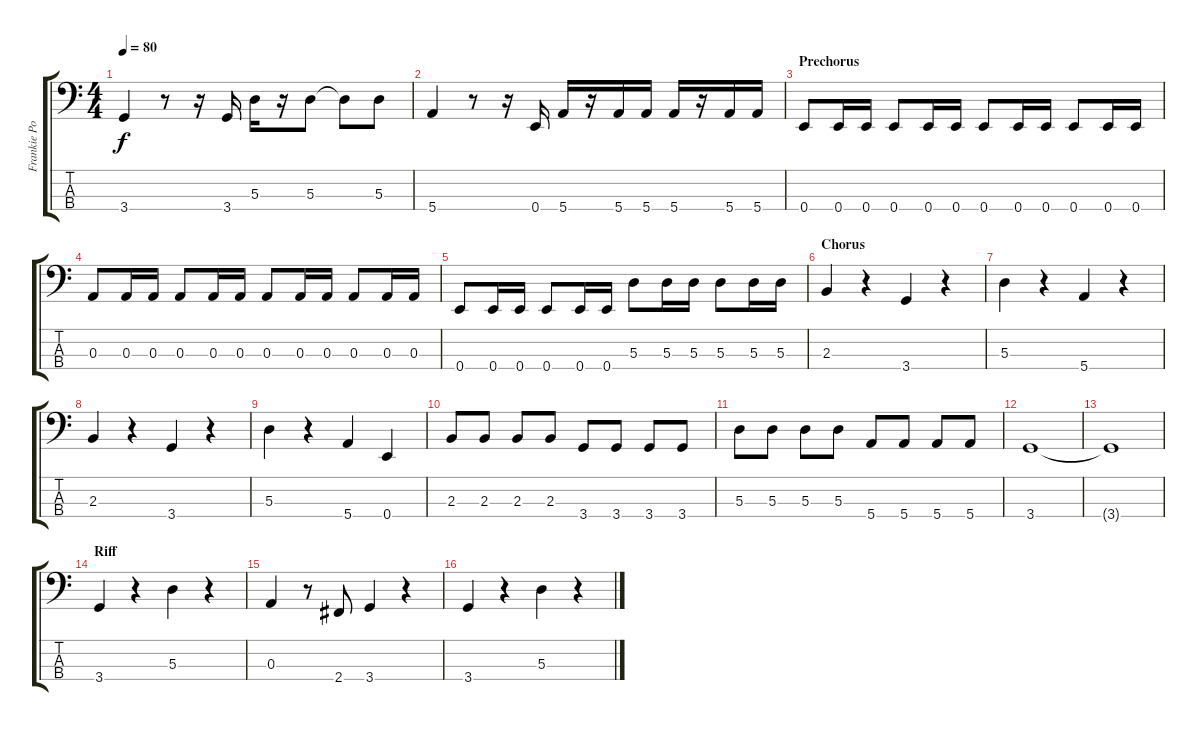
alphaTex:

\track ("Frankie Poullain" "Frankie Po") {instrument electricbasspick}
\staff {score tabs}
\tuning (G2 D2 A1 E1) {hide}
\ts (4 4)
\tempo 80
\clef f4
\ks c
3.4.4{dy f} r.8 r.16 3.4.16 5.3.16 r.16 5.3.8 5.3{t}.8 5.3.8 |
5.4.4 r.8 r.16 0.4.16 5.4.16 r.16 5.4.16 5.4.16 5.4.16 r.16 5.4.16 5.4.16 |
\section ("" "Prechorus")
0.4.8 0.4.16 0.4.16 0.4.8 0.4.16 0.4.16 0.4.8 0.4.16 0.4.16 0.4.8 0.4.16 0.4.16 |
0.3.8 0.3.16 0.3.16 0.3.8 0.3.16 0.3.16 0.3.8 0.3.16 0.3.16 0.3.8 0.3.16 0.3.16 |
0.4.8 0.4.16 0.4.16 0.4.8 0.4.16 0.4.16 5.3.8 5.3.16 5.3.16 5.3.8 5.3.16 5.3.16 |
\section ("" "Chorus")
2.3.4 r.4 3.4.4 r.4 |
5.3.4 r.4 5.4.4 r.4 |
2.3.4 r.4 3.4.4 r.4 |
5.3.4 r.4 5.4.4 0.4.4 |
2.3.8 2.3.8 2.3.8 2.3.8 3.4.8 3.4.8 3.4.8 3.4.8 |
5.3.8 5.3.8 5.3.8 5.3.8 5.4.8 5.4.8 5.4.8 5.4.8 |
3.4.1 |
3.4{t}.1 |
\section ("" "Riff")
3.4.4 r.4 5.3.4 r.4 |
0.3.4 r.8 2.4.8 3.4.4 r.4 |
3.4.4 r.4 5.3.4 r.4
